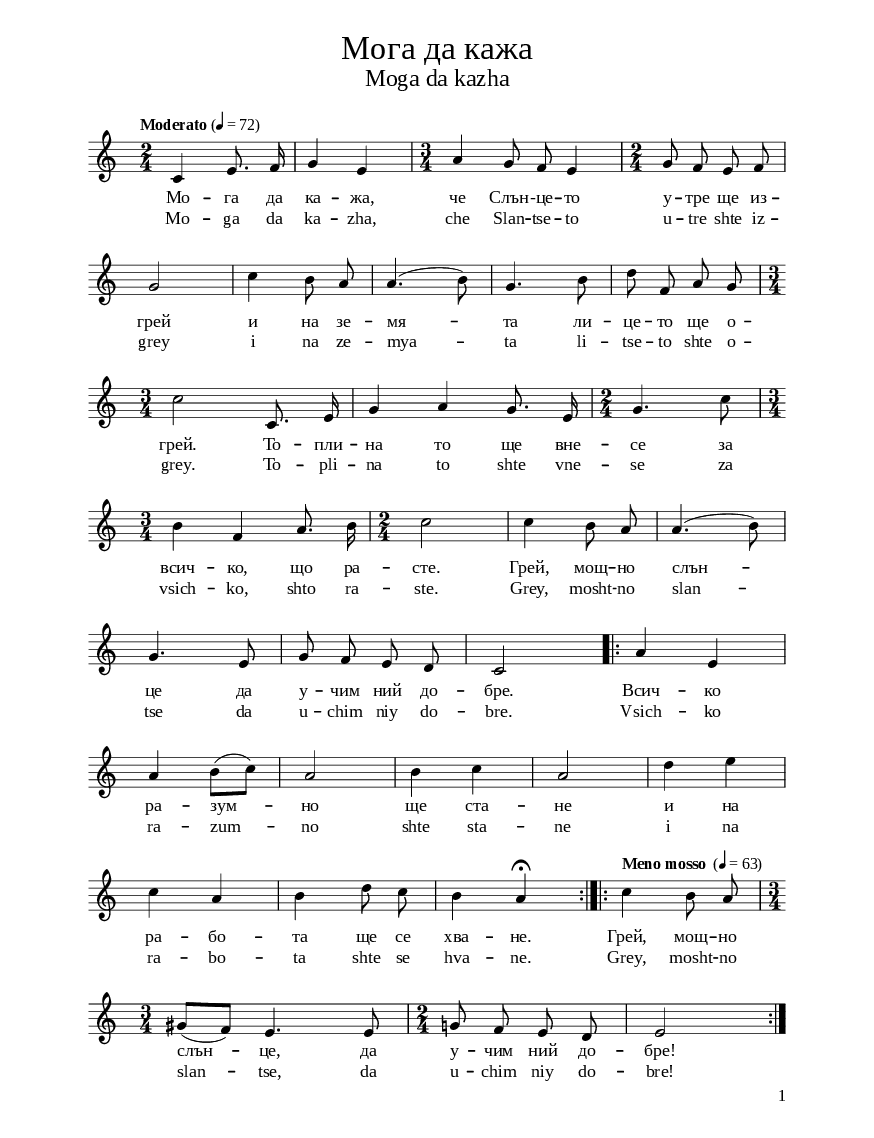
\version "2.24.0"

% include paper part and global functions
\include "include/globals.ily"

\bookpart {
  \label #'ref0108
  \tocItem \markup "Мога да кажа – Moga da kazha "
  \include "include/bookpart-paper.ily"
  \score {
    \include "include/score-layout.ily"


    \new Voice \relative c' {
      \clef treble
      \key c \major
      \time 2/4
      \tempoFunc "Moderato" 4 "72"

      \autoBeamOff
      c4 e8. f16 | g4 e | \time 3/4 a4 g8 f8 e4 | \time 2/4 g8 f e f | \break

      g2 | c4 b8 a8 | a4. (b8) | g4. b8 | d8 f, a g | \break


      \time 3/4 c2 c,8. e16 | g4 a g8. e16 | \time 2/4 g4. c8 | \break

      \time 3/4  b4  f4  a8.  b16 | \time 2/4  | c2 | c4  b8  a8 | a4. (  b8 ) \break |

      g4.  e8 |  g8  f8  e8  d8 | c2
      | \bar ".|:" a'4  e4 \break |
      a4  b8 ( [  c8 ) ] | a2 | b4  c4 | a2 | d4  e4 \break |
      c4  a4 | b4  d8  c8 | b4  a4 ^\fermata


      \tempoFunc "Meno mosso " 4 "63"| \bar ":|.|:" c4  b8  a8 \break |

      \time 3/4  | gis8 ( [  f8 ) ]  e4.  e8 | \time 2/4  | g!8  f8  e8  d8 | e2
      \bar ":|."

    }

    \addlyrics {
      Мо -- га да ка -- жа,

      че Слън -- "-це" -- то у -- тре ще из -- грей

      и на зе -- мя -- та ли -- це -- то ще о -- грей.

      То -- пли -- на то ще вне -- се

      за всич -- ко, що ра -- сте.

      Грей, мощ -- но слън -- це

      да у -- чим ний до -- бре.

      Всич -- ко ра  -- зум  -- но ще

      ста  -- не и на ра  -- бо  -- та ще

      се хва  -- не. Грей, мощ  -- но слън

      -- це, да у  -- чим ний до  --
      бре!
    }
    \addlyrics {
      Mo -- ga da ka -- zha,

      che Slan -- tse -- to u -- tre shte iz -- grey

      i na ze -- mya -- ta li -- tse -- to shte o -- grey.

      To -- pli -- na to shte vne -- se

      za vsich -- ko, shto ra -- ste.

      Grey, mosht -- no slan -- tse

      da u -- chim niy do -- bre.

      Vsich -- ko ra  -- zum  -- no shte

      sta  -- ne i na ra  -- bo  -- ta shte

      se hva  -- ne. Grey, mosht  -- no slan

      -- tse, da u  -- chim niy do  --
      bre!
    }

    \header {
      title = \titleFunc "Мога да кажа" "Moga da kazha"
    }

    \midi{}

  } % score

  %\markup \dc-one "D.C. al Fine"
  %

  % include foreign translation(s) of the song

  %\pageBreak
  \version "2.22.0"

\markup \fill-line { \fontsize #6 "Ich kann sagen" }
\markup \null
\markup \null
\markup \fontsize #+2.5 {
    \hspace #12
    \override #'(baseline-skip . 2)

        \column {
     \line { " " }
      \line { " " Ich kann sagen, }

 \line { " " dass die Sonne morgen aufgehen }

 \line { " " und das Antlitz der Erde erleuchten wird.}

 \line { " " Sie wird in alles, was wächst, Wärme hineinbringen.}

 \line { " " Scheine, mächtige Sonne, damit wir gut lernen!}

 \line { " " Alle Vernünftbegabten werden sich erheben}

 \line { " " und sich an die Arbeit machen. }

 \line { " " Scheine, mächtige Sonne, damit wir gut lernen!}

 \line { " " Alles vernünftige wird sich erheben}

 \line { " " und wird sich an die Arbeit machen.}

 \line { " " Scheine, mächtige Sonne, damit wir gut lernen! }


    }


}


} % bookpart
